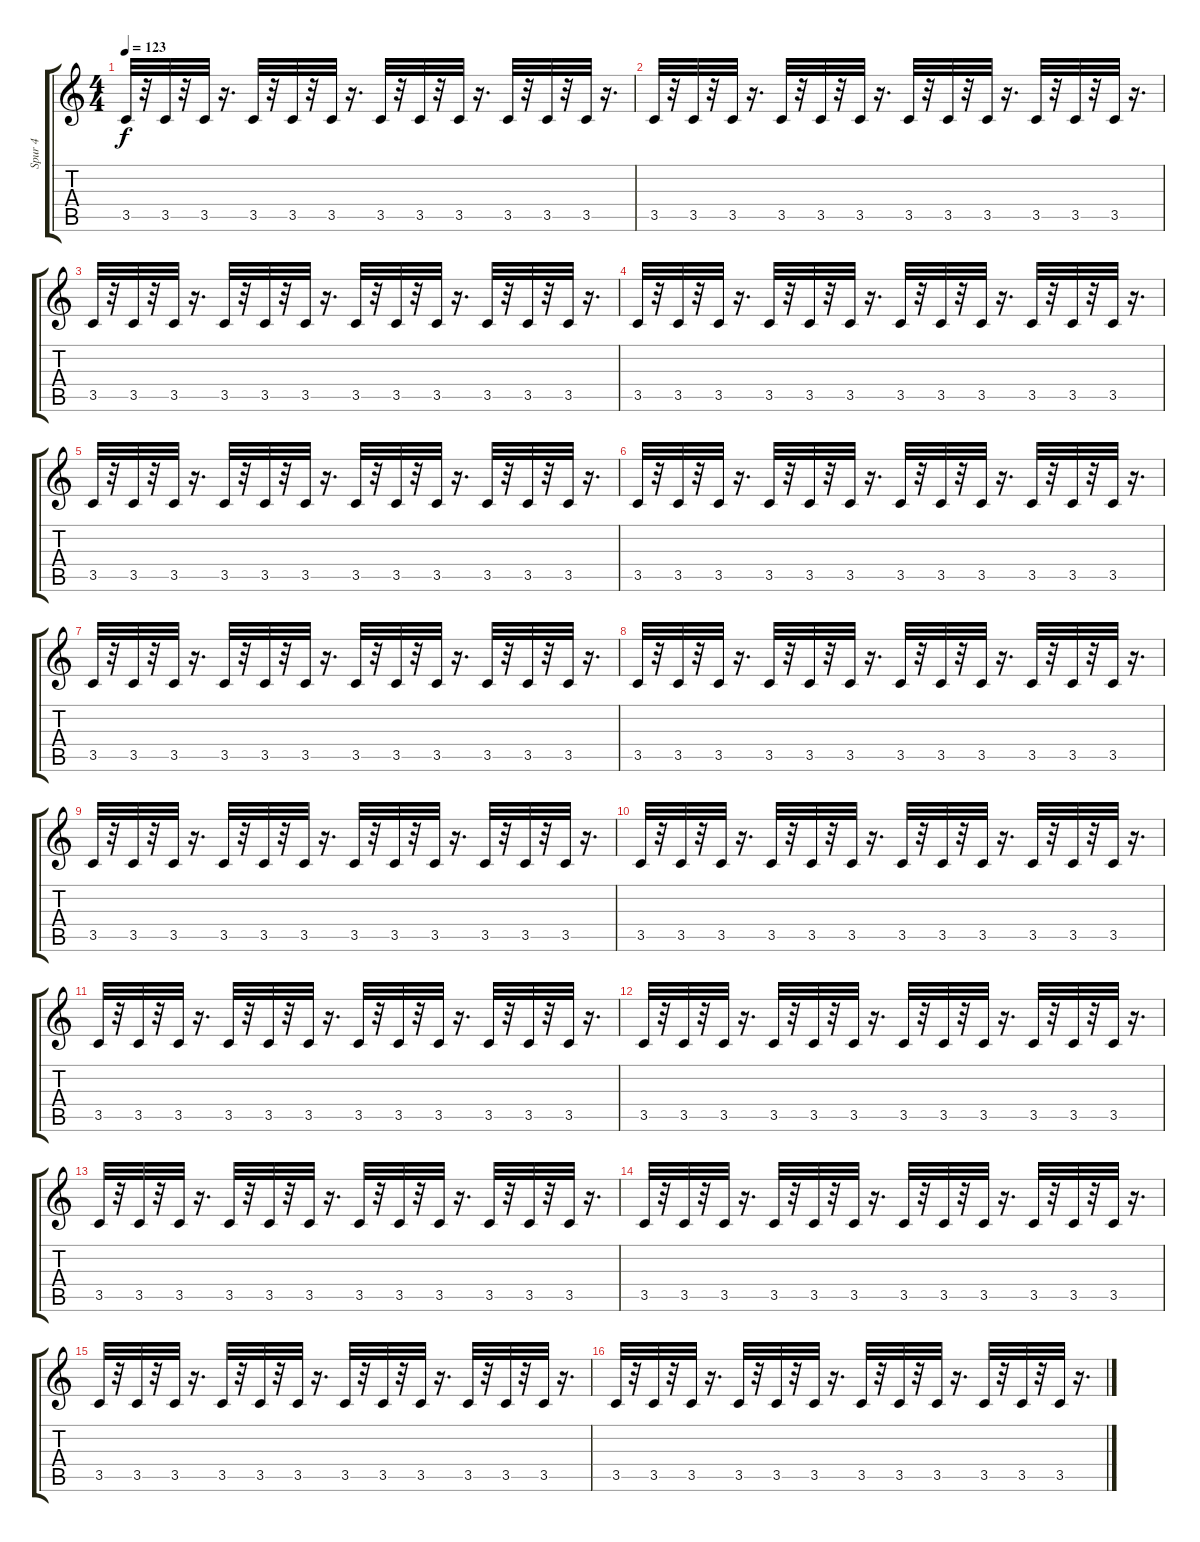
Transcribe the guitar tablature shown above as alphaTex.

\track ("Spur 4" "Spur 4") {instrument synthbass1}
\staff {score tabs}
\tuning (E4 B3 G3 D3 A2 E2) {hide}
\ts (4 4)
\tempo 123
\clef g2
\ks c
3.5.32{dy f} r.32 3.5.32 r.32 3.5.32 r.16{d} 3.5.32 r.32 3.5.32 r.32 3.5.32 r.16{d} 3.5.32 r.32 3.5.32 r.32 3.5.32 r.16{d} 3.5.32 r.32 3.5.32 r.32 3.5.32 r.16{d} |
3.5.32 r.32 3.5.32 r.32 3.5.32 r.16{d} 3.5.32 r.32 3.5.32 r.32 3.5.32 r.16{d} 3.5.32 r.32 3.5.32 r.32 3.5.32 r.16{d} 3.5.32 r.32 3.5.32 r.32 3.5.32 r.16{d} |
3.5.32 r.32 3.5.32 r.32 3.5.32 r.16{d} 3.5.32 r.32 3.5.32 r.32 3.5.32 r.16{d} 3.5.32 r.32 3.5.32 r.32 3.5.32 r.16{d} 3.5.32 r.32 3.5.32 r.32 3.5.32 r.16{d} |
3.5.32 r.32 3.5.32 r.32 3.5.32 r.16{d} 3.5.32 r.32 3.5.32 r.32 3.5.32 r.16{d} 3.5.32 r.32 3.5.32 r.32 3.5.32 r.16{d} 3.5.32 r.32 3.5.32 r.32 3.5.32 r.16{d} |
3.5.32 r.32 3.5.32 r.32 3.5.32 r.16{d} 3.5.32 r.32 3.5.32 r.32 3.5.32 r.16{d} 3.5.32 r.32 3.5.32 r.32 3.5.32 r.16{d} 3.5.32 r.32 3.5.32 r.32 3.5.32 r.16{d} |
3.5.32 r.32 3.5.32 r.32 3.5.32 r.16{d} 3.5.32 r.32 3.5.32 r.32 3.5.32 r.16{d} 3.5.32 r.32 3.5.32 r.32 3.5.32 r.16{d} 3.5.32 r.32 3.5.32 r.32 3.5.32 r.16{d} |
3.5.32 r.32 3.5.32 r.32 3.5.32 r.16{d} 3.5.32 r.32 3.5.32 r.32 3.5.32 r.16{d} 3.5.32 r.32 3.5.32 r.32 3.5.32 r.16{d} 3.5.32 r.32 3.5.32 r.32 3.5.32 r.16{d} |
3.5.32 r.32 3.5.32 r.32 3.5.32 r.16{d} 3.5.32 r.32 3.5.32 r.32 3.5.32 r.16{d} 3.5.32 r.32 3.5.32 r.32 3.5.32 r.16{d} 3.5.32 r.32 3.5.32 r.32 3.5.32 r.16{d} |
3.5.32 r.32 3.5.32 r.32 3.5.32 r.16{d} 3.5.32 r.32 3.5.32 r.32 3.5.32 r.16{d} 3.5.32 r.32 3.5.32 r.32 3.5.32 r.16{d} 3.5.32 r.32 3.5.32 r.32 3.5.32 r.16{d} |
3.5.32 r.32 3.5.32 r.32 3.5.32 r.16{d} 3.5.32 r.32 3.5.32 r.32 3.5.32 r.16{d} 3.5.32 r.32 3.5.32 r.32 3.5.32 r.16{d} 3.5.32 r.32 3.5.32 r.32 3.5.32 r.16{d} |
3.5.32 r.32 3.5.32 r.32 3.5.32 r.16{d} 3.5.32 r.32 3.5.32 r.32 3.5.32 r.16{d} 3.5.32 r.32 3.5.32 r.32 3.5.32 r.16{d} 3.5.32 r.32 3.5.32 r.32 3.5.32 r.16{d} |
3.5.32 r.32 3.5.32 r.32 3.5.32 r.16{d} 3.5.32 r.32 3.5.32 r.32 3.5.32 r.16{d} 3.5.32 r.32 3.5.32 r.32 3.5.32 r.16{d} 3.5.32 r.32 3.5.32 r.32 3.5.32 r.16{d} |
3.5.32 r.32 3.5.32 r.32 3.5.32 r.16{d} 3.5.32 r.32 3.5.32 r.32 3.5.32 r.16{d} 3.5.32 r.32 3.5.32 r.32 3.5.32 r.16{d} 3.5.32 r.32 3.5.32 r.32 3.5.32 r.16{d} |
3.5.32 r.32 3.5.32 r.32 3.5.32 r.16{d} 3.5.32 r.32 3.5.32 r.32 3.5.32 r.16{d} 3.5.32 r.32 3.5.32 r.32 3.5.32 r.16{d} 3.5.32 r.32 3.5.32 r.32 3.5.32 r.16{d} |
3.5.32 r.32 3.5.32 r.32 3.5.32 r.16{d} 3.5.32 r.32 3.5.32 r.32 3.5.32 r.16{d} 3.5.32 r.32 3.5.32 r.32 3.5.32 r.16{d} 3.5.32 r.32 3.5.32 r.32 3.5.32 r.16{d} |
3.5.32 r.32 3.5.32 r.32 3.5.32 r.16{d} 3.5.32 r.32 3.5.32 r.32 3.5.32 r.16{d} 3.5.32 r.32 3.5.32 r.32 3.5.32 r.16{d} 3.5.32 r.32 3.5.32 r.32 3.5.32 r.16{d}
